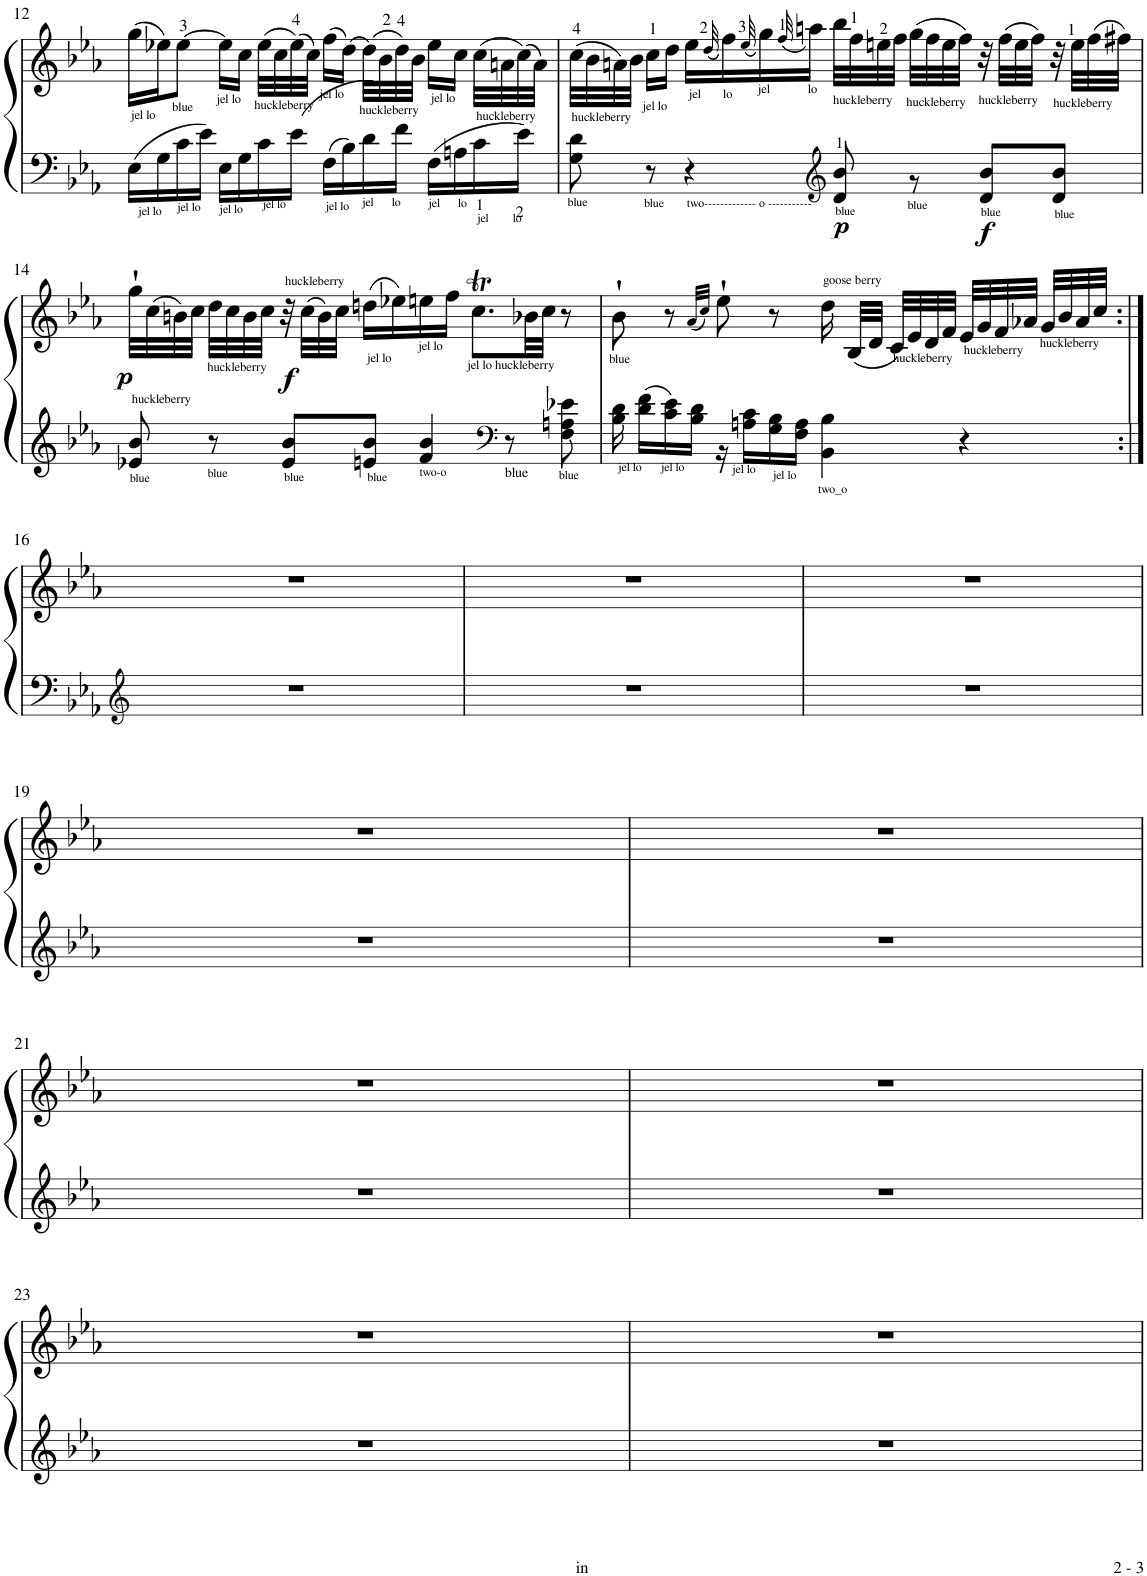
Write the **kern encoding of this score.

**kern	**kern	**dynam
*part1	*part1	*part1
*staff2	*staff1	*staff1/2
*I"Piano	*	*
*I'Pno.	*	*
!!LO:PB:g=z
*clefF4	*clefG2	*
*k[b-e-a-]	*k[b-e-a-]	*
*M4/4	*M4/4	*
*met(c)	*met(c)	*
=12	=12	=12
!	!LO:TX:b:t=jel lo	!
!LO:TX:b:t=jel lo	!	!
16E-\LL	(>16gg\LL	.
16G\	16ee-X\J)	.
!	!LO:TX:b:t=blue	!
!LO:TX:b:t=jel lo	!	!
16c\	[8ee-\J	.
16e-\JJ	.	.
!	!LO:TX:b:t=jel lo	!
!LO:TX:b:t=jel lo	!	!
16E-\LL	16ee-\LL]	.
16G\	16cc\JJ	.
!	!LO:TX:b:t=huckleberry	!
!LO:TX:b:t=jel lo	!	!
16c\	(32ee-\LLL	.
.	32cc\	.
16e-\JJ	(32ee-\)	.
.	32cc\JJJ)	.
!	!LO:TX:b:t=jel lo	!
!LO:TX:b:t=jel lo	!	!
16F\LL	(16ff\LL	.
16B-\	[16dd\JJ)	.
!	!LO:TX:b:t=huckleberry	!
!LO:TX:b:t=jel      lo	!	!
16d\	(32dd\LLL]	.
.	32b-\	.
16f\JJ	32dd\)	.
.	32b-\JJJ	.
!	!LO:TX:b:t=jel lo	!
!LO:TX:b:t=jel      lo	!	!
16F\LL	16ee-\LL	.
16An\	16cc\JJ	.
!	!LO:TX:b:t=huckleberry	!
!LO:TX:b:t=jel        lo	!	!
16c\	(32cc\LLL	.
.	32an\	.
16e-\JJ	(32cc\)	.
.	32a\JJJ)	.
=13	=13	=13
*^	*	*
!	!	!LO:TX:b:t=huckleberry	!
!LO:TX:b:t=blue	!	!	!
8G\ 8d\	2ryy	(32cc\LLL	.
.	.	32b-\	.
.	.	32an\)	.
.	.	32b-\JJJ	.
!	!	!LO:TX:b:t=jel lo	!
!LO:TX:b:t=blue	!	!	!
8r	.	16cc\LL	.
.	.	16dd\JJ	.
!	!	!LO:TX:b:t=jel       lo	!
!LO:TX:b:t=two------------- o -----------	!	!	!
4r	.	16ee-\LL	.
.	.	(32qdd/	.
.	.	16ff\)	.
.	.	(32qee-/	.
!	!	!LO:TX:b:t=jel            lo	!
.	.	16gg\)	.
.	.	(32qff/	.
.	.	16aan\JJ)	.
*clefG2	*	*	*
!	!	!LO:TX:b:t=huckleberry	!
!LO:TX:b:t=blue	!	!	!
!	!	!	!LO:DY:b=2
8ryy	8d/ 8b-/	32bb-\LLL	p
.	.	32ff\	.
.	.	32een\	.
.	.	32ff\JJJ	.
!	!	!LO:TX:b:t=huckleberry	!
!LO:TX:b:t=blue	!	!	!
8ryy	8r	(>32gg\LLL	.
.	.	32ff\	.
.	.	32ee\	.
.	.	32ff\JJJ)	.
!	!	!LO:TX:b:t=huckleberry	!
!LO:TX:b:t=blue	!	!	!
!	!	!	!LO:DY:b=2
8ryy	8d/ 8b-/L	32r	f
.	.	(32ff\LLL	.
.	.	32ee\	.
.	.	32ff\JJJ)	.
!	!	!LO:TX:b:t=huckleberry	!
!LO:TX:b:t=blue	!	!	!
8ryy	8d/ 8b-/J	32r	.
.	.	32ee\LLL	.
.	.	(32ff\	.
.	.	32ff#X\JJJ)	.
*v	*v	*	*
!!LO:LB:g=z
=14	=14	=14
!	!LO:TX:b:t=huckleberry	!
!LO:TX:b:t=blue	!	!
!	!	!LO:DY:b
8e-X/ 8b-/	32gg`\LLL	p
.	(32cc\	.
.	32bn\)	.
.	32cc\JJJ	.
!	!LO:TX:b:t=huckleberry	!
!LO:TX:b:t=blue	!	!
8r	32dd\LLL	.
.	32cc\	.
.	32b\	.
.	32cc\JJJ	.
!	!LO:TX:a:t=huckleberry	!
!LO:TX:b:t=blue	!	!
8e-/ 8b-/L	32r	.
!	!	!LO:DY:b
.	(32cc\LLL	f
.	32b\)	.
.	32cc\JJJ	.
!	!LO:TX:b:t=jel lo	!
!LO:TX:b:t=blue	!	!
8en/ 8b-/J	(16ddn\LL	.
.	16ee-X\)	.
!	!LO:TX:b:t=jel lo	!
!LO:TX:b:t=two-o	!	!
4f/ 4b-/	16een\	.
.	16ff\JJ	.
!	!LO:TX:b:t=jel lo huckleberry	!
.	8.ccT\L	.
*clefF4	*	*
!LO:TX:b:t=blue	!	!
8r	.	.
.	32b-X\LL	.
.	32cc\JJJ	.
!LO:TX:b:t=blue	!	!
8F\ 8An\ 8e-X\	8r	.
=15	=15	=15
*^	*	*
!	!	!LO:TX:b:t=blue	!
!LO:TX:b:t=jel lo	!	!	!
16ryy	16B-\ 16d\	8b-`\	.
16d\ 16f\LL	8.ryy	.	.
!LO:TX:a:t=jel lo	!	!	!
16c\ 16e-\	.	8r	.
16B-\ 16d\JJ	.	.	.
.	.	(32qa-/LLL	.
.	.	32qcc/JJJ)	.
!LO:TX:b:t=jel lo	!	!	!
16ryy	16r	8ee-`\	.
16An\ 16c\LL	2ryy	.	.
!LO:TX:b:t=jel lo	!	!	!
16G\ 16B-\	.	8r	.
16F\ 16A\JJ	.	.	.
!	!	!LO:TX:a:t=goose berry	!
!LO:TX:b:t=two_o	!	!	!
4BB-\ 4B-\	.	16dd\	.
.	.	(32B-/LLL	.
.	.	32d/JJJ	.
!	!	!LO:TX:b:t=huckleberry	!
.	.	32c/LLL)	.
.	.	32e-/	.
.	.	32d/	.
.	.	32f/JJJ	.
!	!	!LO:TX:b:t=huckleberry	!
4r	.	32e-/LLL	.
.	.	32g/	.
.	8.ryy	32f/	.
.	.	32a-X/JJJ	.
!	!	!LO:TX:b:t=huckleberry	!
.	.	32g/LLL	.
.	.	32b-/	.
.	.	32a-/	.
.	.	32cc/JJJ	.
*v	*v	*	*
!!LO:LB:g=z
=16:|!	=16:|!	=16:|!
*clefG2	*	*
1r	1r	.
=17	=17	=17
1r	1r	.
=18	=18	=18
1r	1r	.
!!LO:LB:g=z
=19	=19	=19
1r	1r	.
=20	=20	=20
1r	1r	.
!!LO:LB:g=z
=21	=21	=21
1r	1r	.
=22	=22	=22
1r	1r	.
!!LO:LB:g=z
=23	=23	=23
1r	1r	.
=24	=24	=24
1r	1r	.
=	=	=
*-	*-	*-
